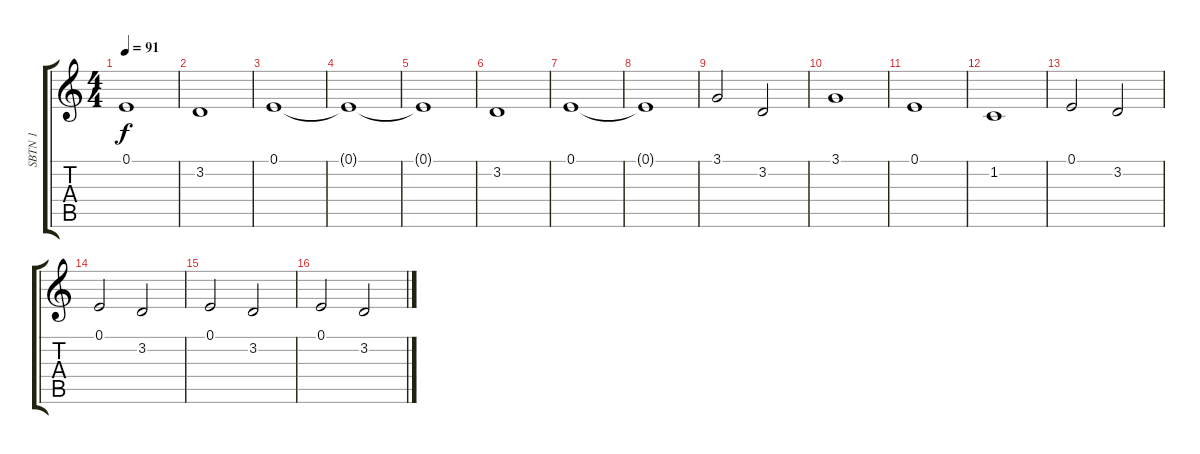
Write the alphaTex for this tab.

\track ("SBTN 1" "SBTN 1") {instrument fx7echoes}
\staff {score tabs}
\tuning (E4 B3 G3 D3 A2 E2) {hide}
\ts (4 4)
\tempo 91
\clef g2
\ks c
0.1.1{dy f} |
3.2.1{balance 0} |
0.1.1{balance 0} |
0.1{t}.1 |
0.1{t}.1 |
3.2.1{balance 0} |
0.1.1{balance 0} |
0.1{t}.1 |
3.1.2{volume 5 balance 0} 3.2.2{balance 8} |
3.1.1 |
0.1.1 |
1.2.1 |
0.1.2 3.2.2 |
0.1.2 3.2.2 |
0.1.2 3.2.2 |
0.1.2 3.2.2
